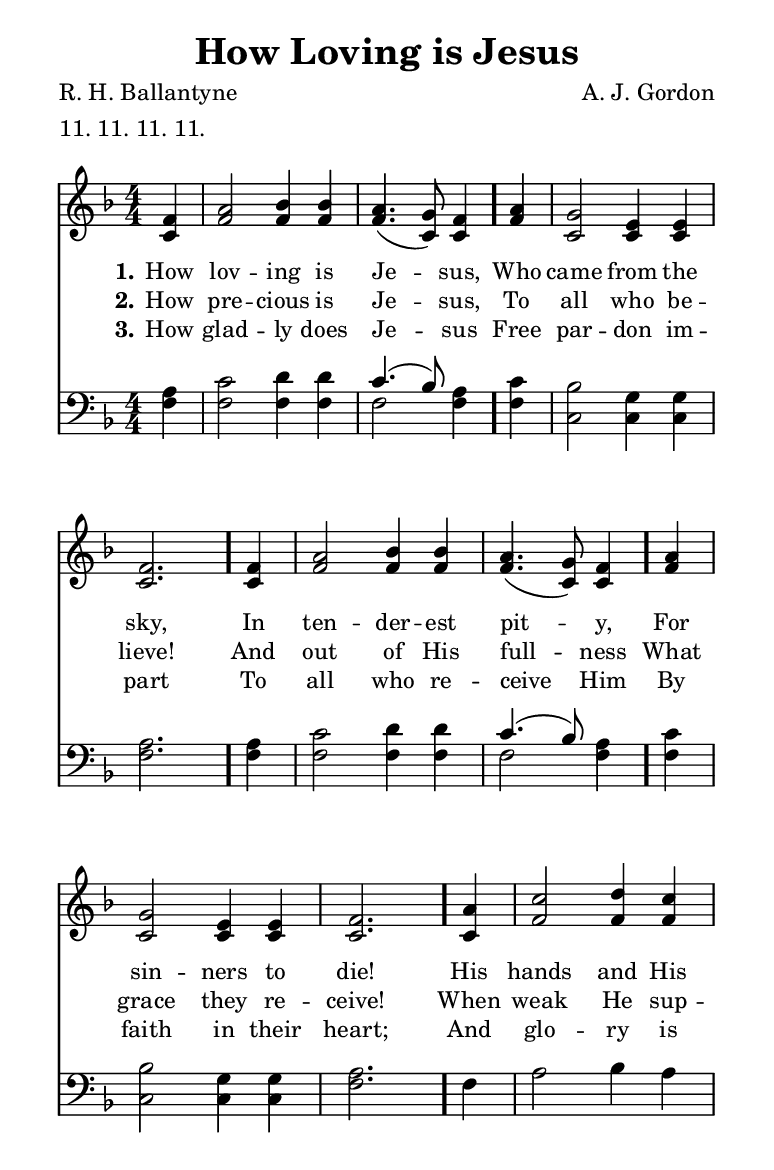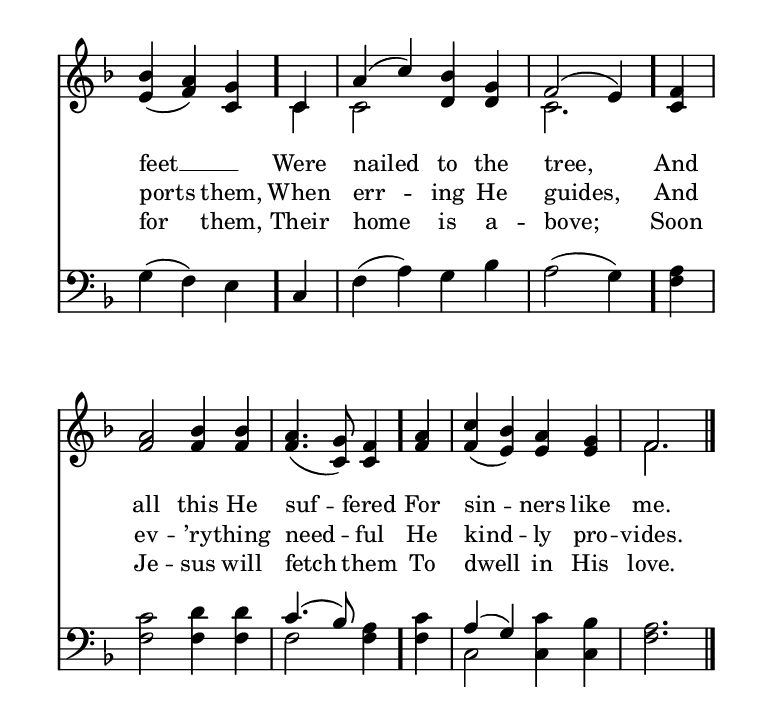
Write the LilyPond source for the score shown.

\include "common/global.ily"
\paper {
  \include "common/paper.ily"
}

\header{
  %children
  hymnnumber = "304"
  title = "How Loving is Jesus"
  tunename = "My Jesus, I Love Thee"
  meter = "11. 11. 11. 11."
  poet = "R. H. Ballantyne"
  composer = "A. J. Gordon"
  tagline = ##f
}

global = {
  \include "common/overrides.ily"
  \override Staff.TimeSignature.style = #'numbered
  \time 4/4
  \override Score.MetronomeMark.transparent = ##t % hide all fermata changes too
  \tempo 4=90
  \key f \major
  \partial 4
  \autoBeamOff
}

notesSoprano = {
\global
\relative c' {

  f4 | a2 bes4 bes | a4.( g8) f4
  a4 | g2 e4 e | f2. \eogbreak
  f4 | a2 bes4 bes | a4.( g8) f4
  a4 | g2 e4 e | f2. \eogbreak

  a4 | c2 d4 c | bes( a) g % original has overlapping slurs here
  c,4 | a'( c) bes g | f2( e4) \eogbreak
  f4 | a2 bes4 bes | a4.( g8) f4
  a4 | c( bes) a g | f2. \eogbreak

  \bar "|."

}
}

notesAlto = {
\global
\relative e' {

  c4 | f2 f4 f | f4.( c8) c4
  f4 | c2 c4 c | c2.
  c4 | f2 f4 f | f4.( c8) c4
  f4 | c2 c4 c | c2.

  c4 | f2 f4 f | e( f) c
  c4 | c2 d4 d | c2.
  c4 | f2 f4 f | f4.( c8) c4
  f4 | f( e) e e | f2.

}
}

notesTenor = {
\global
\relative a {

  a4 | c2 d4 d | c4.( bes8) a4
  c4 | bes2 g4 g | a2.
  a4 | c2 d4 d | c4.( bes8) a4
  c4 | bes2 g4 g | a2.

  f4 | a2 bes4 a | g( f) e
  c4 | f( a) g bes | a2( g4)
  a4 | c2 d4 d | c4.( bes8) a4
  c4 | a( g) c bes | a2.

}
}

notesBass = {
\global
\relative f {

  f4 | f2 f4 f | f2 f4
  f4 | c2 c4 c | f2.
  f4 | f2 f4 f | f2 f4
  f4 | c2 c4 c | f2.

  r4 | r1 | r2.
  r4 | r1 | r2.
  f4 | f2 f4 f | f2 f4
  f4 | c2 c4 c | f2.

}
}

wordsA = \lyricmode {
\set stanza = "1."

How lov -- ing is Je -- sus, \bar "."
Who came from the sky, \bar "."
In ten -- der -- est pit -- y, \bar "."
For sin -- ners to die! \bar "."
His hands and His feet __ _ \bar "."
Were nailed to the tree, \bar "."
And all this He suf -- fered \bar "."
For sin -- ners like me. \bar "."

}

wordsB = \lyricmode {
\set stanza = "2."

How pre -- cious is Je -- sus,
To all who be -- lieve!
And out of His full -- ness
What grace they re -- ceive!
When weak He sup -- ports them,
When err -- ing He guides,
And ev -- ’ry -- thing need -- ful
He kind -- ly pro -- vides.

}

wordsC = \lyricmode {
\set stanza = "3."

How glad -- ly does Je -- sus
Free par -- don im -- part
To all who re -- ceive Him
By faith in their heart;
And glo -- ry is for them,
Their home is a -- bove;
Soon Je -- sus will fetch them
To dwell in His love.

}

\score {
  \context ChoirStaff <<
    \context Staff = upper <<
      \set Staff.autoBeaming = ##f
      \set ChoirStaff.systemStartDelimiter = #'SystemStartBar
      \set ChoirStaff.printPartCombineTexts = ##f
      \partcombine #'(2 . 9) \notesSoprano \notesAlto
      \context NullVoice = sopranos { \voiceOne << \notesSoprano >> }
      \context NullVoice = altos { \voiceTwo << \notesAlto >> }
      \context Lyrics = one   \lyricsto sopranos \wordsA
      \context Lyrics = two   \lyricsto sopranos \wordsB
      \context Lyrics = three \lyricsto sopranos \wordsC
    >>
    \context Staff = men <<
      \set Staff.autoBeaming = ##f
      \clef bass
      \set ChoirStaff.printPartCombineTexts = ##f
      \partcombine #'(2 . 9) \notesTenor \notesBass
      \context NullVoice = tenors { \voiceOne << \notesTenor >> }
      \context NullVoice = basses { \voiceTwo << \notesBass >> }
    >>
  >>
  \layout {
    \include "common/layout.ily"
  }
  \midi{
    \include "common/midi.ily"
  }
}

\version "2.19.49"  % necessary for upgrading to future LilyPond versions.

% vi:set et ts=2 sw=2 ai nocindent syntax=lilypond:
